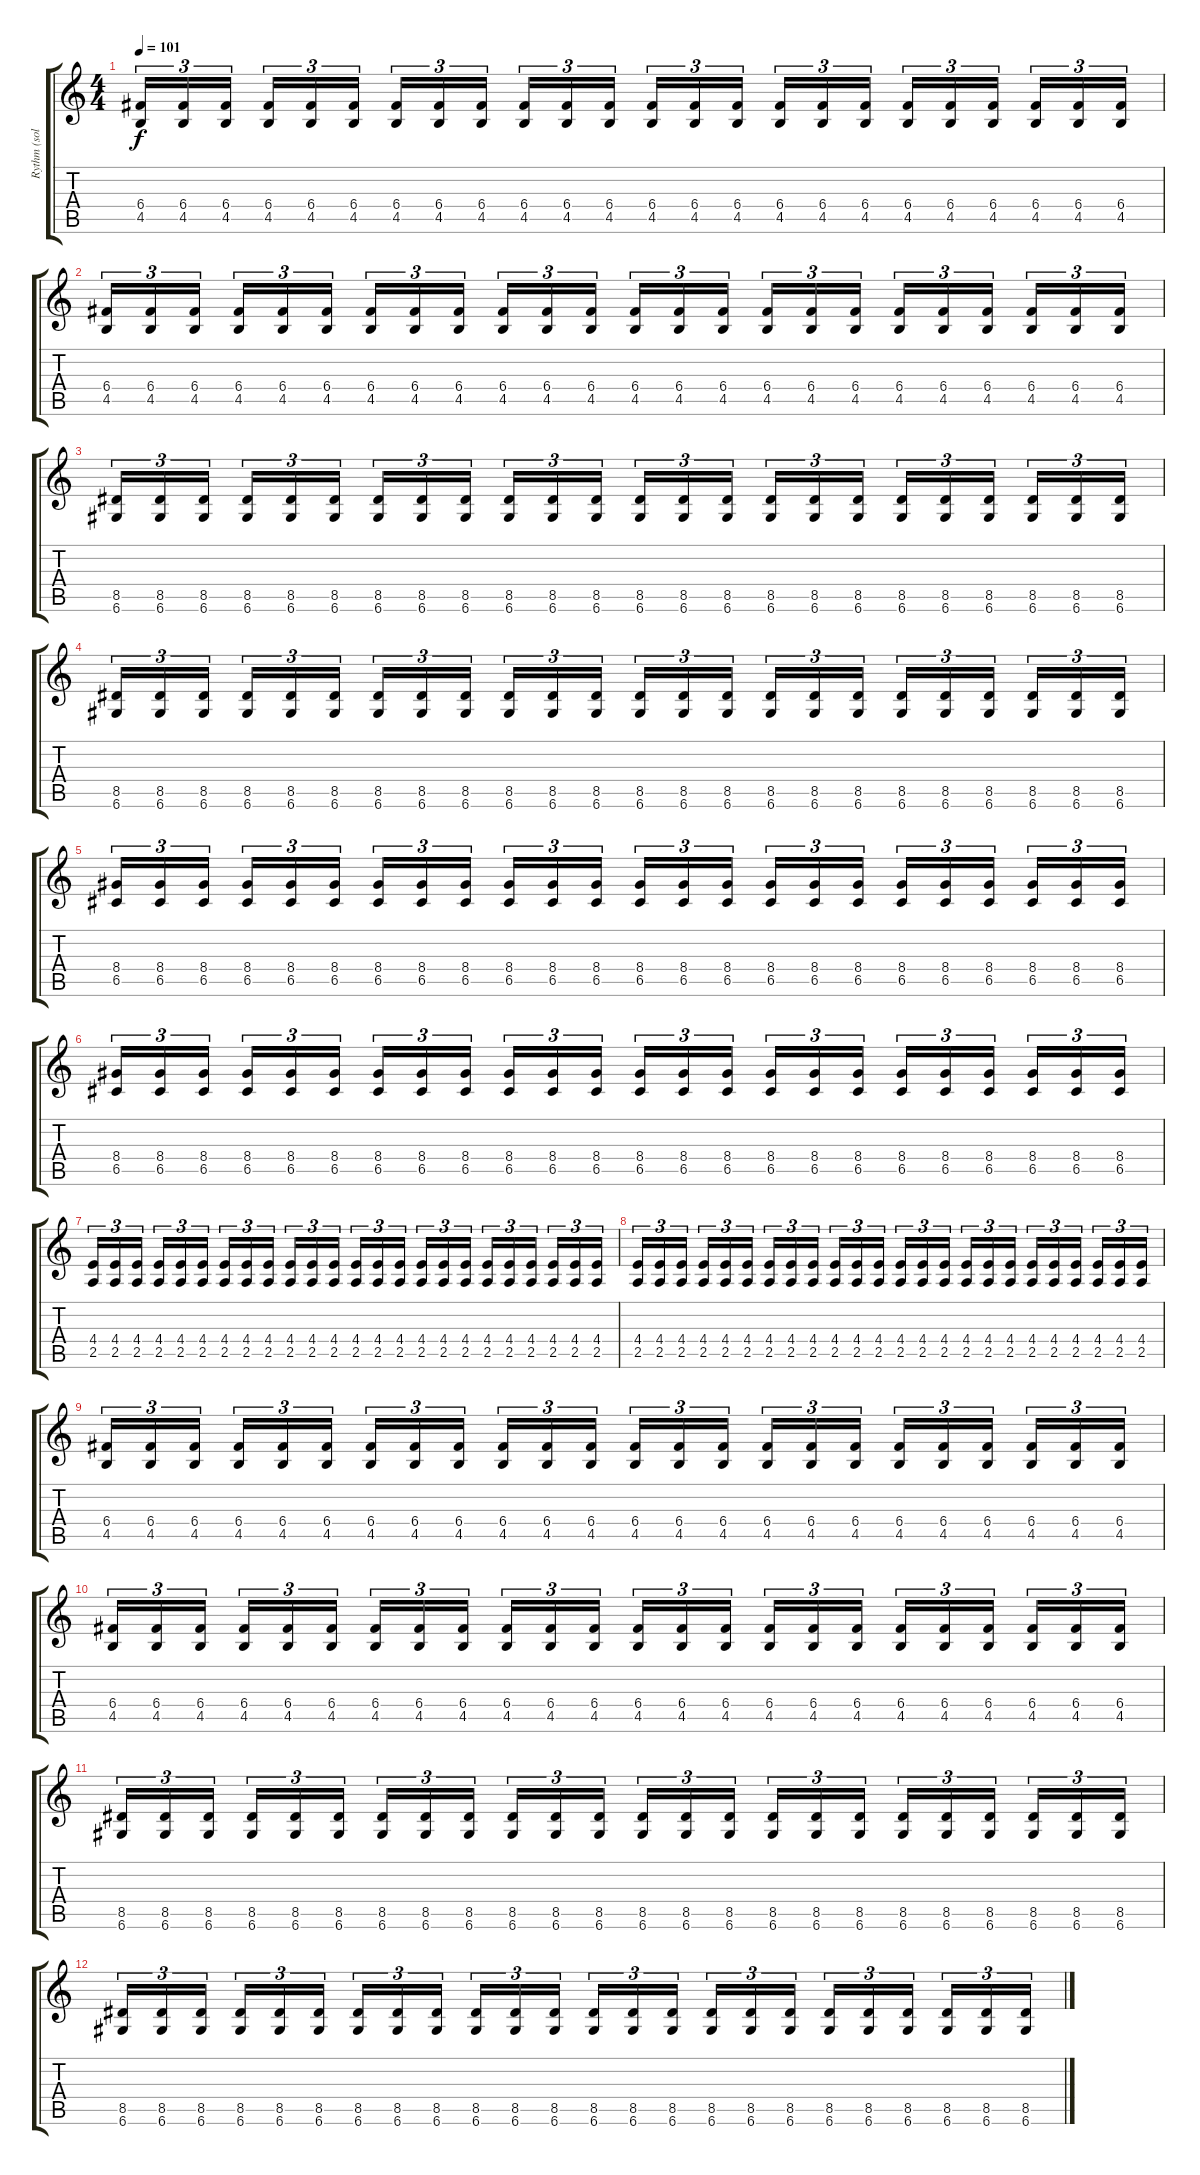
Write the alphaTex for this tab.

\track ("Rythm (solo)" "Rythm (sol") {instrument distortionguitar}
\staff {score tabs}
\tuning (D4 A3 F3 C3 G2 D2) {hide}
\ts (4 4)
\tempo 101
\clef g2
\ks c
(6.4 4.5).16{tu (3 2) dy f} (6.4 4.5).16{tu (3 2)} (6.4 4.5).16{tu (3 2) beam splitsecondary} (6.4 4.5).16{tu (3 2)} (6.4 4.5).16{tu (3 2)} (6.4 4.5).16{tu (3 2)} (6.4 4.5).16{tu (3 2)} (6.4 4.5).16{tu (3 2)} (6.4 4.5).16{tu (3 2) beam splitsecondary} (6.4 4.5).16{tu (3 2)} (6.4 4.5).16{tu (3 2)} (6.4 4.5).16{tu (3 2)} (6.4 4.5).16{tu (3 2)} (6.4 4.5).16{tu (3 2)} (6.4 4.5).16{tu (3 2) beam splitsecondary} (6.4 4.5).16{tu (3 2)} (6.4 4.5).16{tu (3 2)} (6.4 4.5).16{tu (3 2)} (6.4 4.5).16{tu (3 2)} (6.4 4.5).16{tu (3 2)} (6.4 4.5).16{tu (3 2) beam splitsecondary} (6.4 4.5).16{tu (3 2)} (6.4 4.5).16{tu (3 2)} (6.4 4.5).16{tu (3 2)} |
(6.4 4.5).16{tu (3 2)} (6.4 4.5).16{tu (3 2)} (6.4 4.5).16{tu (3 2) beam splitsecondary} (6.4 4.5).16{tu (3 2)} (6.4 4.5).16{tu (3 2)} (6.4 4.5).16{tu (3 2)} (6.4 4.5).16{tu (3 2)} (6.4 4.5).16{tu (3 2)} (6.4 4.5).16{tu (3 2) beam splitsecondary} (6.4 4.5).16{tu (3 2)} (6.4 4.5).16{tu (3 2)} (6.4 4.5).16{tu (3 2)} (6.4 4.5).16{tu (3 2)} (6.4 4.5).16{tu (3 2)} (6.4 4.5).16{tu (3 2) beam splitsecondary} (6.4 4.5).16{tu (3 2)} (6.4 4.5).16{tu (3 2)} (6.4 4.5).16{tu (3 2)} (6.4 4.5).16{tu (3 2)} (6.4 4.5).16{tu (3 2)} (6.4 4.5).16{tu (3 2) beam splitsecondary} (6.4 4.5).16{tu (3 2)} (6.4 4.5).16{tu (3 2)} (6.4 4.5).16{tu (3 2)} |
(8.5 6.6).16{tu (3 2)} (8.5 6.6).16{tu (3 2)} (8.5 6.6).16{tu (3 2) beam splitsecondary} (8.5 6.6).16{tu (3 2)} (8.5 6.6).16{tu (3 2)} (8.5 6.6).16{tu (3 2)} (8.5 6.6).16{tu (3 2)} (8.5 6.6).16{tu (3 2)} (8.5 6.6).16{tu (3 2) beam splitsecondary} (8.5 6.6).16{tu (3 2)} (8.5 6.6).16{tu (3 2)} (8.5 6.6).16{tu (3 2)} (8.5 6.6).16{tu (3 2)} (8.5 6.6).16{tu (3 2)} (8.5 6.6).16{tu (3 2) beam splitsecondary} (8.5 6.6).16{tu (3 2)} (8.5 6.6).16{tu (3 2)} (8.5 6.6).16{tu (3 2)} (8.5 6.6).16{tu (3 2)} (8.5 6.6).16{tu (3 2)} (8.5 6.6).16{tu (3 2) beam splitsecondary} (8.5 6.6).16{tu (3 2)} (8.5 6.6).16{tu (3 2)} (8.5 6.6).16{tu (3 2)} |
(8.5 6.6).16{tu (3 2)} (8.5 6.6).16{tu (3 2)} (8.5 6.6).16{tu (3 2) beam splitsecondary} (8.5 6.6).16{tu (3 2)} (8.5 6.6).16{tu (3 2)} (8.5 6.6).16{tu (3 2)} (8.5 6.6).16{tu (3 2)} (8.5 6.6).16{tu (3 2)} (8.5 6.6).16{tu (3 2) beam splitsecondary} (8.5 6.6).16{tu (3 2)} (8.5 6.6).16{tu (3 2)} (8.5 6.6).16{tu (3 2)} (8.5 6.6).16{tu (3 2)} (8.5 6.6).16{tu (3 2)} (8.5 6.6).16{tu (3 2) beam splitsecondary} (8.5 6.6).16{tu (3 2)} (8.5 6.6).16{tu (3 2)} (8.5 6.6).16{tu (3 2)} (8.5 6.6).16{tu (3 2)} (8.5 6.6).16{tu (3 2)} (8.5 6.6).16{tu (3 2) beam splitsecondary} (8.5 6.6).16{tu (3 2)} (8.5 6.6).16{tu (3 2)} (8.5 6.6).16{tu (3 2)} |
(8.4 6.5).16{tu (3 2)} (8.4 6.5).16{tu (3 2)} (8.4 6.5).16{tu (3 2) beam splitsecondary} (8.4 6.5).16{tu (3 2)} (8.4 6.5).16{tu (3 2)} (8.4 6.5).16{tu (3 2)} (8.4 6.5).16{tu (3 2)} (8.4 6.5).16{tu (3 2)} (8.4 6.5).16{tu (3 2) beam splitsecondary} (8.4 6.5).16{tu (3 2)} (8.4 6.5).16{tu (3 2)} (8.4 6.5).16{tu (3 2)} (8.4 6.5).16{tu (3 2)} (8.4 6.5).16{tu (3 2)} (8.4 6.5).16{tu (3 2) beam splitsecondary} (8.4 6.5).16{tu (3 2)} (8.4 6.5).16{tu (3 2)} (8.4 6.5).16{tu (3 2)} (8.4 6.5).16{tu (3 2)} (8.4 6.5).16{tu (3 2)} (8.4 6.5).16{tu (3 2) beam splitsecondary} (8.4 6.5).16{tu (3 2)} (8.4 6.5).16{tu (3 2)} (8.4 6.5).16{tu (3 2)} |
(8.4 6.5).16{tu (3 2)} (8.4 6.5).16{tu (3 2)} (8.4 6.5).16{tu (3 2) beam splitsecondary} (8.4 6.5).16{tu (3 2)} (8.4 6.5).16{tu (3 2)} (8.4 6.5).16{tu (3 2)} (8.4 6.5).16{tu (3 2)} (8.4 6.5).16{tu (3 2)} (8.4 6.5).16{tu (3 2) beam splitsecondary} (8.4 6.5).16{tu (3 2)} (8.4 6.5).16{tu (3 2)} (8.4 6.5).16{tu (3 2)} (8.4 6.5).16{tu (3 2)} (8.4 6.5).16{tu (3 2)} (8.4 6.5).16{tu (3 2) beam splitsecondary} (8.4 6.5).16{tu (3 2)} (8.4 6.5).16{tu (3 2)} (8.4 6.5).16{tu (3 2)} (8.4 6.5).16{tu (3 2)} (8.4 6.5).16{tu (3 2)} (8.4 6.5).16{tu (3 2) beam splitsecondary} (8.4 6.5).16{tu (3 2)} (8.4 6.5).16{tu (3 2)} (8.4 6.5).16{tu (3 2)} |
(4.4 2.5).16{tu (3 2)} (4.4 2.5).16{tu (3 2)} (4.4 2.5).16{tu (3 2) beam splitsecondary} (4.4 2.5).16{tu (3 2)} (4.4 2.5).16{tu (3 2)} (4.4 2.5).16{tu (3 2)} (4.4 2.5).16{tu (3 2)} (4.4 2.5).16{tu (3 2)} (4.4 2.5).16{tu (3 2) beam splitsecondary} (4.4 2.5).16{tu (3 2)} (4.4 2.5).16{tu (3 2)} (4.4 2.5).16{tu (3 2)} (4.4 2.5).16{tu (3 2)} (4.4 2.5).16{tu (3 2)} (4.4 2.5).16{tu (3 2) beam splitsecondary} (4.4 2.5).16{tu (3 2)} (4.4 2.5).16{tu (3 2)} (4.4 2.5).16{tu (3 2)} (4.4 2.5).16{tu (3 2)} (4.4 2.5).16{tu (3 2)} (4.4 2.5).16{tu (3 2) beam splitsecondary} (4.4 2.5).16{tu (3 2)} (4.4 2.5).16{tu (3 2)} (4.4 2.5).16{tu (3 2)} |
(4.4 2.5).16{tu (3 2)} (4.4 2.5).16{tu (3 2)} (4.4 2.5).16{tu (3 2) beam splitsecondary} (4.4 2.5).16{tu (3 2)} (4.4 2.5).16{tu (3 2)} (4.4 2.5).16{tu (3 2)} (4.4 2.5).16{tu (3 2)} (4.4 2.5).16{tu (3 2)} (4.4 2.5).16{tu (3 2) beam splitsecondary} (4.4 2.5).16{tu (3 2)} (4.4 2.5).16{tu (3 2)} (4.4 2.5).16{tu (3 2)} (4.4 2.5).16{tu (3 2)} (4.4 2.5).16{tu (3 2)} (4.4 2.5).16{tu (3 2) beam splitsecondary} (4.4 2.5).16{tu (3 2)} (4.4 2.5).16{tu (3 2)} (4.4 2.5).16{tu (3 2)} (4.4 2.5).16{tu (3 2)} (4.4 2.5).16{tu (3 2)} (4.4 2.5).16{tu (3 2) beam splitsecondary} (4.4 2.5).16{tu (3 2)} (4.4 2.5).16{tu (3 2)} (4.4 2.5).16{tu (3 2)} |
(6.4 4.5).16{tu (3 2)} (6.4 4.5).16{tu (3 2)} (6.4 4.5).16{tu (3 2) beam splitsecondary} (6.4 4.5).16{tu (3 2)} (6.4 4.5).16{tu (3 2)} (6.4 4.5).16{tu (3 2)} (6.4 4.5).16{tu (3 2)} (6.4 4.5).16{tu (3 2)} (6.4 4.5).16{tu (3 2) beam splitsecondary} (6.4 4.5).16{tu (3 2)} (6.4 4.5).16{tu (3 2)} (6.4 4.5).16{tu (3 2)} (6.4 4.5).16{tu (3 2)} (6.4 4.5).16{tu (3 2)} (6.4 4.5).16{tu (3 2) beam splitsecondary} (6.4 4.5).16{tu (3 2)} (6.4 4.5).16{tu (3 2)} (6.4 4.5).16{tu (3 2)} (6.4 4.5).16{tu (3 2)} (6.4 4.5).16{tu (3 2)} (6.4 4.5).16{tu (3 2) beam splitsecondary} (6.4 4.5).16{tu (3 2)} (6.4 4.5).16{tu (3 2)} (6.4 4.5).16{tu (3 2)} |
(6.4 4.5).16{tu (3 2)} (6.4 4.5).16{tu (3 2)} (6.4 4.5).16{tu (3 2) beam splitsecondary} (6.4 4.5).16{tu (3 2)} (6.4 4.5).16{tu (3 2)} (6.4 4.5).16{tu (3 2)} (6.4 4.5).16{tu (3 2)} (6.4 4.5).16{tu (3 2)} (6.4 4.5).16{tu (3 2) beam splitsecondary} (6.4 4.5).16{tu (3 2)} (6.4 4.5).16{tu (3 2)} (6.4 4.5).16{tu (3 2)} (6.4 4.5).16{tu (3 2)} (6.4 4.5).16{tu (3 2)} (6.4 4.5).16{tu (3 2) beam splitsecondary} (6.4 4.5).16{tu (3 2)} (6.4 4.5).16{tu (3 2)} (6.4 4.5).16{tu (3 2)} (6.4 4.5).16{tu (3 2)} (6.4 4.5).16{tu (3 2)} (6.4 4.5).16{tu (3 2) beam splitsecondary} (6.4 4.5).16{tu (3 2)} (6.4 4.5).16{tu (3 2)} (6.4 4.5).16{tu (3 2)} |
(8.5 6.6).16{tu (3 2)} (8.5 6.6).16{tu (3 2)} (8.5 6.6).16{tu (3 2) beam splitsecondary} (8.5 6.6).16{tu (3 2)} (8.5 6.6).16{tu (3 2)} (8.5 6.6).16{tu (3 2)} (8.5 6.6).16{tu (3 2)} (8.5 6.6).16{tu (3 2)} (8.5 6.6).16{tu (3 2) beam splitsecondary} (8.5 6.6).16{tu (3 2)} (8.5 6.6).16{tu (3 2)} (8.5 6.6).16{tu (3 2)} (8.5 6.6).16{tu (3 2)} (8.5 6.6).16{tu (3 2)} (8.5 6.6).16{tu (3 2) beam splitsecondary} (8.5 6.6).16{tu (3 2)} (8.5 6.6).16{tu (3 2)} (8.5 6.6).16{tu (3 2)} (8.5 6.6).16{tu (3 2)} (8.5 6.6).16{tu (3 2)} (8.5 6.6).16{tu (3 2) beam splitsecondary} (8.5 6.6).16{tu (3 2)} (8.5 6.6).16{tu (3 2)} (8.5 6.6).16{tu (3 2)} |
(8.5 6.6).16{tu (3 2)} (8.5 6.6).16{tu (3 2)} (8.5 6.6).16{tu (3 2) beam splitsecondary} (8.5 6.6).16{tu (3 2)} (8.5 6.6).16{tu (3 2)} (8.5 6.6).16{tu (3 2)} (8.5 6.6).16{tu (3 2)} (8.5 6.6).16{tu (3 2)} (8.5 6.6).16{tu (3 2) beam splitsecondary} (8.5 6.6).16{tu (3 2)} (8.5 6.6).16{tu (3 2)} (8.5 6.6).16{tu (3 2)} (8.5 6.6).16{tu (3 2)} (8.5 6.6).16{tu (3 2)} (8.5 6.6).16{tu (3 2) beam splitsecondary} (8.5 6.6).16{tu (3 2)} (8.5 6.6).16{tu (3 2)} (8.5 6.6).16{tu (3 2)} (8.5 6.6).16{tu (3 2)} (8.5 6.6).16{tu (3 2)} (8.5 6.6).16{tu (3 2) beam splitsecondary} (8.5 6.6).16{tu (3 2)} (8.5 6.6).16{tu (3 2)} (8.5 6.6).16{tu (3 2)}
